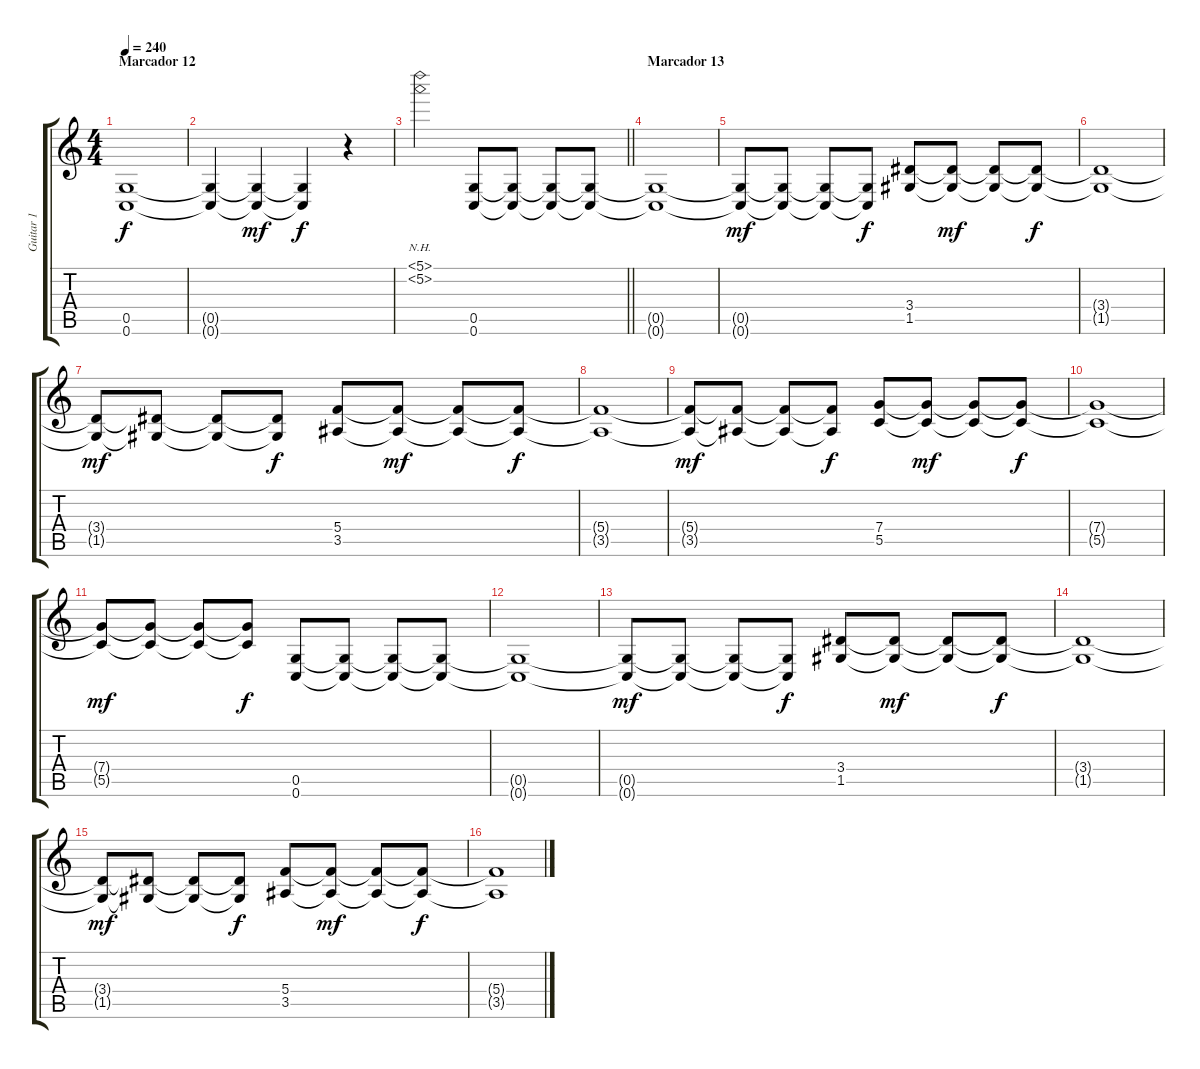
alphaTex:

\track ("Guitar 1" "Guitar 1") {instrument distortionguitar}
\staff {score tabs}
\tuning (D4 A3 F3 C3 G2 C2) {hide}
\ts (4 4)
\section ("" "Marcador 12")
\tempo 240
\clef g2
\ks c
(0.5{t} 0.6{t}).1{dy f} |
(0.5{t} 0.6{t}).4 (0.5{t} 0.6{t}).4{dy mf} (0.5{t} 0.6{t}).4{dy f} r.4 |
\barLineRight lightlight
(5.1{nh} 5.2{nh}).2 (0.5 0.6).8 (0.5{t} 0.6{t}).8 (0.5{t} 0.6{t}).8 (0.5{t} 0.6{t}).8 |
\section ("" "Marcador 13")
(0.5{t} 0.6{t}).1 |
(0.5{t} 0.6{t}).8{dy mf} (0.5{t} 0.6{t}).8 (0.5{t} 0.6{t}).8 (0.5{t} 0.6{t}).8{dy f} (3.4 1.5).8 (3.4{t} 1.5{t}).8{dy mf} (3.4{t} 1.5{t}).8 (3.4{t} 1.5{t}).8{dy f} |
(3.4{t} 1.5{t}).1 |
(3.4{t} 1.5{t}).8{dy mf} (3.4{t} 1.5{t}).8 (3.4{t} 1.5{t}).8 (3.4{t} 1.5{t}).8{dy f} (5.4 3.5).8 (5.4{t} 3.5{t}).8{dy mf} (5.4{t} 3.5{t}).8 (5.4{t} 3.5{t}).8{dy f} |
(5.4{t} 3.5{t}).1 |
(5.4{t} 3.5{t}).8{dy mf} (5.4{t} 3.5{t}).8 (5.4{t} 3.5{t}).8 (5.4{t} 3.5{t}).8{dy f} (7.4 5.5).8 (7.4{t} 5.5{t}).8{dy mf} (7.4{t} 5.5{t}).8 (7.4{t} 5.5{t}).8{dy f} |
(7.4{t} 5.5{t}).1 |
(7.4{t} 5.5{t}).8{dy mf} (7.4{t} 5.5{t}).8 (7.4{t} 5.5{t}).8 (7.4{t} 5.5{t}).8{dy f} (0.5 0.6).8 (0.5{t} 0.6{t}).8 (0.5{t} 0.6{t}).8 (0.5{t} 0.6{t}).8 |
(0.5{t} 0.6{t}).1 |
(0.5{t} 0.6{t}).8{dy mf} (0.5{t} 0.6{t}).8 (0.5{t} 0.6{t}).8 (0.5{t} 0.6{t}).8{dy f} (3.4 1.5).8 (3.4{t} 1.5{t}).8{dy mf} (3.4{t} 1.5{t}).8 (3.4{t} 1.5{t}).8{dy f} |
(3.4{t} 1.5{t}).1 |
(3.4{t} 1.5{t}).8{dy mf} (3.4{t} 1.5{t}).8 (3.4{t} 1.5{t}).8 (3.4{t} 1.5{t}).8{dy f} (5.4 3.5).8 (5.4{t} 3.5{t}).8{dy mf} (5.4{t} 3.5{t}).8 (5.4{t} 3.5{t}).8{dy f} |
(5.4{t} 3.5{t}).1
